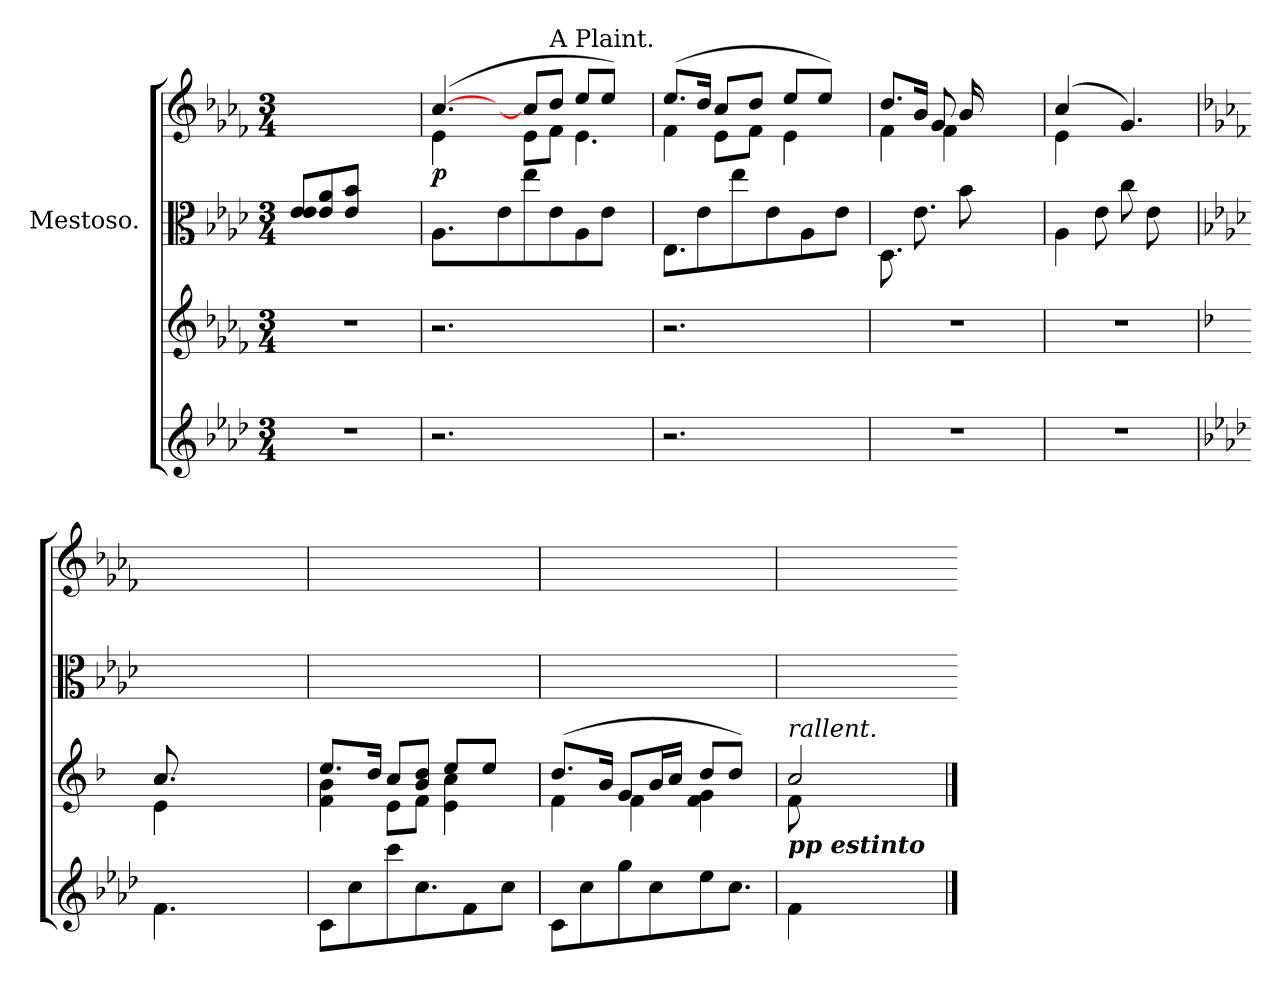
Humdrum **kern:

**kern	**kern	**kern	**kern	**dynam
*part3	*part2	*part1	*part1	*part1
*staff4	*staff3	*staff2	*staff1	*staff1/2
*	*	*I"Mestoso.	*	*
*	*clefG3	*clefC3	*clefG3	*
*k[b-e-a-d-]	*k[b-e-a-d-]	*k[b-e-a-d-]	*k[b-e-a-d-]	*
*M3/4	*M3/4	*M3/4	*M3/4	*
=	=	=	=	=
2.r	2.r	8e-/ 8e-/L	2.ryy	.
.	.	8a-/ 8e-/	.	.
.	.	8b-/ 8e-/J	.	.
.	.	4.ryy	.	.
=1	=1	=1	=1	=1
*	*	*	*^	*
!	!	!	!	!	!LO:DY:b
2.r	2.r	4.A-\	(>[>4.a-/	4c\	p
.	.	.	.	4ryy	.
.	.	8e-\	8ryy	.	.
.	.	8ee-\	8a-/L]	8c\L	.
!	!	!	!LO:TX:a:t=A Plaint.	!	!
.	.	8e-\	8b-/J	8d-\J	.
4.ryy	4.ryy	8A-\	8cc/L	4.c\	.
.	.	8e-\J	8cc/J)	.	.
.	.	8ryy	8ryy	.	.
=2	=2	=2	=2	=2	=2
2.r	2.r	8.E-\L	(>8.cc/L	4d-\	.
.	.	8e-\	16b-/Jk	.	.
.	.	.	8a-/L	8c\L	.
.	.	8ee-\	.	.	.
.	.	.	8b-/J	8d-\J	.
.	.	8e-\	.	.	.
.	.	.	8cc/L	4c\	.
.	.	8A-\	.	.	.
.	.	.	8cc/J)	.	.
.	.	8e-\J	.	.	.
16ryy	16ryy	.	16ryy	16ryy	.
=3	=3	=3	=3	=3	=3
2.r	2.r	8.D-\L	8.b-/L	4d-\	.
.	.	8.e-\	16g/Jk	.	.
.	.	.	8e-/L	4d-\	.
.	.	8b-\	16g/L	.	.
.	.	.	4ryy	.	.
.	.	4ryy	.	4ryy	.
.	.	.	16ryy	.	.
=4	=4	=4	=4	=4	=4
2.r	2.r	(>4A-\	(>4a-/	4c\	.
.	.	8e-\	8ryy	2ryy	.
.	.	8cc\	4.e-/)	.	.
.	.	8e-\	.	.	.
.	.	8ryy	.	.	.
*	*	*	*v	*v	*
!!LO:LB:g=z
=	=	=	=	=
*	*k[b-]	*	*	*
*	*^	*	*	*
4.f\	8.a/L	4c\	2.ryy	2.ryy	.
.	2ryy	.	.	.	.
.	.	2ryy	.	.	.
4.ryy	.	.	.	.	.
.	16ryy	.	.	.	.
=	=	=	=	=	=
8c\L	8.cc/L	4d\ 4g\	2.ryy	2.ryy	.
8cc\	.	.	.	.	.
.	16b-/Jk	.	.	.	.
8ccc\	8a/L	8c\L	.	.	.
8.cc\	8g/ 8b-/J	8d\J	.	.	.
.	8cc/L	4c\ 4a\	.	.	.
8f\	.	.	.	.	.
.	8cc/J)	.	.	.	.
8cc\J	.	.	.	.	.
.	16ryy	16ryy	16ryy	16ryy	.
=	=	=	=	=	=
8c\L	(>8.b-/L	4d\	2.ryy	2.ryy	.
8cc\	.	.	.	.	.
.	16g/Jk	.	.	.	.
8gg\	8e/L	4d\	.	.	.
8cc\	16g/L	.	.	.	.
.	16a/JJ	.	.	.	.
8ee-\	8b-/L	4d\ 4e\	.	.	.
8.cc\J	8b-/J)	.	.	.	.
.	16ryy	16ryy	16ryy	16ryy	.
=	=	=	=	=	=
!	!LO:TX:a:i:t=rallent.	!	!	!	!
!	!LO:TX:b:Bi:t=pp estinto	!	!	!	!
4f\	2a/	8d\L	2.ryy	2.ryy	.
.	.	4ryy	.	.	.
2ryy	.	.	.	.	.
.	.	4.ryy	.	.	.
.	4ryy	.	.	.	.
*	*v	*v	*	*	*
==	==	=	=	=
*-	*-	*-	*-	*-
